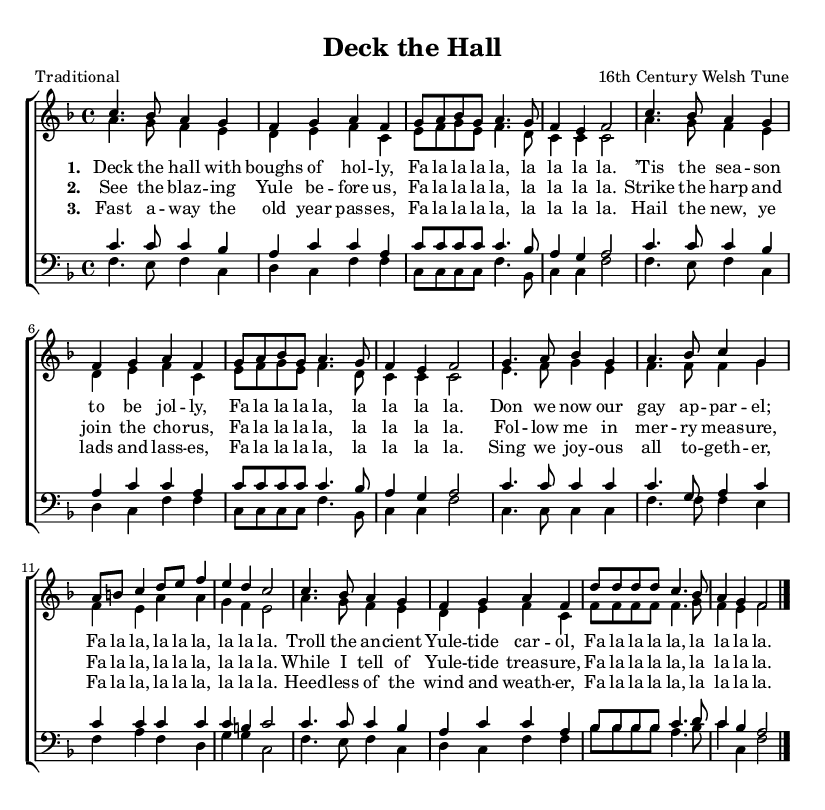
\version "2.14.2"
\include "header.ly"
\header {
  title = "Deck the Hall"
  poet = "Traditional"
  composer = "16th Century Welsh Tune"
}
global = {
  \preamble
  \key f \major
  \time 4/4
}

sopMusic = \relative c'' {
  c4. bes8 a4 g |
  f g a f |
  g8 a bes g a4. g8 |
  f4 e f2 |

  c'4. bes8 a4 g |
  f g a f |
  g8 a bes g a4. g8 |
  f4 e f2 |

  g4. a8 bes4 g |
  a4. bes8 c4 g |
  a8 b c4 d8 e f4 |
  e d c2 |

  c4. bes8 a4 g |
  f g a f |
  d'8 d d d c4. bes8 |
  a4 g f2 \bar "|."
}
sopWords = \lyricmode {

}

altoMusic = \relative c' {
  a'4. g8 f4 e |
  d e f c |
  e8 f g e f4. d8 |
  c4 c c2 |

  a'4. g8 f4 e |
  d e f c |
  e8 f g e f4. d8 |
  c4 c c2 |

  e4. f8 g4 e |
  f4. f8 f4 g |
  f4 e a a|
  g f e2 |

  a4. g8 f4 e |
  d e f c |
  f8 f f f f4. g8 |
  f4 e f2 \bar "|."
}
altoWords = \lyricmode {
  \set stanza = #"1. "
  Deck the hall with boughs of hol -- ly, Fa la la la la, la la la la.
  ’Tis the sea -- son to be jol -- ly, Fa la la la la, la la la la.
  Don we now our gay ap -- par -- el; Fa la la, la la la, la la la.
  Troll the an -- cient Yule -- tide car -- ol, Fa la la la la, la la la la.
}
altoWordsII = \lyricmode {
  \set stanza = #"2. "
  See the blaz -- ing Yule be -- fore us, Fa la la la la, la la la la.
  Strike the harp and join the cho -- rus, Fa la la la la, la la la la.
  Fol -- low me in mer -- ry meas -- ure, Fa la la, la la la, la la la.
  While I tell of Yule -- tide treas -- ure, Fa la la la la, la la la la.
}
altoWordsIII = \lyricmode {
  \set stanza = #"3. "
  Fast a -- way the old year pass -- es, Fa la la la la, la la la la.
  Hail the new, ye lads and lass -- es, Fa la la la la, la la la la.
  Sing we joy -- ous all to -- geth -- er, Fa la la, la la la, la la la.
  Heed -- less of the wind and weath -- er, Fa la la la la, la la la la.

}
altoWordsIV = \lyricmode {
}

tenorMusic = \relative c' {
  c4. c8 c4 bes |
  a c c a |
  c8 c c c c4. bes8 |
  a4 g a2 |

  c4. c8 c4 bes |
  a c c a |
  c8 c c c c4. bes8 |
  a4 g a2 |

  c4. c8 c4 c |
  c4. g8 a4 c |
  c4 c c c |
  c b c2 |

  c4. c8 c4 bes |
  a c c a |
  bes8 bes bes bes c4. d8 |
  c4 bes a2 \bar "|."
}
tenorWords = \lyricmode {

}

bassMusic = \relative c {
  f4. e8 f4 c |
  d c f f |
  c8 c c c f4. bes,8 |
  c4 c f2 |

  f4. e8 f4 c |
  d c f f |
  c8 c c c f4. bes,8 |
  c4 c f2 |

  c4. c8 c4 c |
  f4. f8 f4 e |
  f4 a f d |
  g g c,2 |

  f4. e8 f4 c |
  d c f f |
  bes8 bes bes bes a4. bes8 |
  c4 c, f2 \bar "|."
}
bassWords = \lyricmode {

}

\score {
  <<
    \new ChoirStaff <<
      \new Staff = women <<
        \new Voice = "sopranos" { \voiceOne << \global \sopMusic >> }
        \new Voice = "altos" { \voiceTwo << \global \altoMusic >> }
      >>
      \new Lyrics \with { alignAboveContext = #"women" } \lyricsto "sopranos" \sopWords
      \new Lyrics = "altosIV"  \with { alignBelowContext = #"women" } \lyricsto "sopranos" \altoWordsIV
      \new Lyrics = "altosIII"  \with { alignBelowContext = #"women" } \lyricsto "sopranos" \altoWordsIII
      \new Lyrics = "altosII"  \with { alignBelowContext = #"women" } \lyricsto "sopranos" \altoWordsII
      \new Lyrics = "altos"  \with { alignBelowContext = #"women" } \lyricsto "sopranos" \altoWords
      \new Staff = men <<
        \clef bass
        \new Voice = "tenors" { \voiceOne << \global \tenorMusic >> }
        \new Voice = "basses" { \voiceTwo << \global \bassMusic >> }
      >>
      \new Lyrics \with { alignAboveContext = #"men" } \lyricsto "tenors" \tenorWords
      \new Lyrics \with { alignBelowContext = #"men" } \lyricsto "basses" \bassWords
    >>
  >>
}
